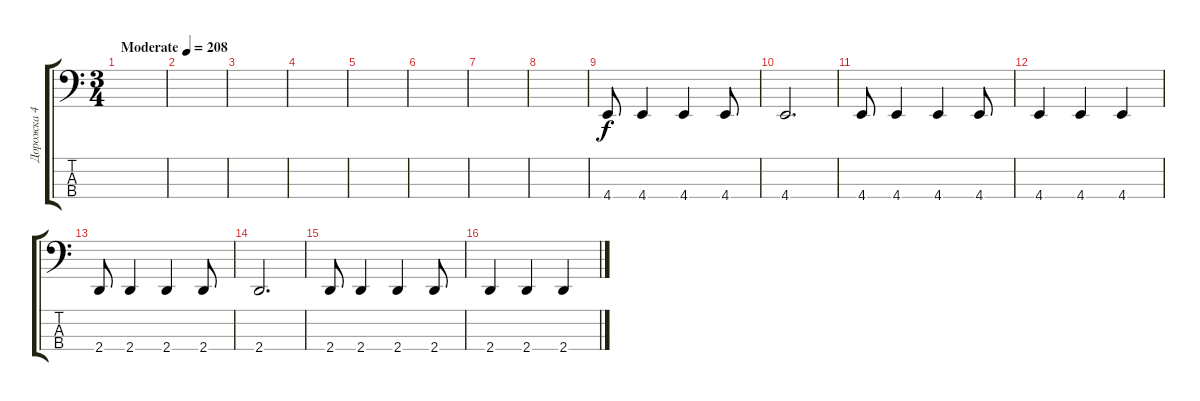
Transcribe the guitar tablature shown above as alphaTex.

\track ("Дорожка 4" "Дорожка 4") {instrument electricbasspick}
\staff {score tabs}
\tuning (F2 C2 G1 C1) {hide}
\ts (3 4)
\tempo (208 "Moderate")
\clef f4
\ks c
|
|
|
|
|
|
|
|
4.4.8 4.4.4 4.4.4 4.4.8 |
4.4.2{d} |
4.4.8 4.4.4 4.4.4 4.4.8 |
4.4.4 4.4.4 4.4.4 |
2.4.8 2.4.4 2.4.4 2.4.8 |
2.4.2{d} |
2.4.8 2.4.4 2.4.4 2.4.8 |
2.4.4 2.4.4 2.4.4
